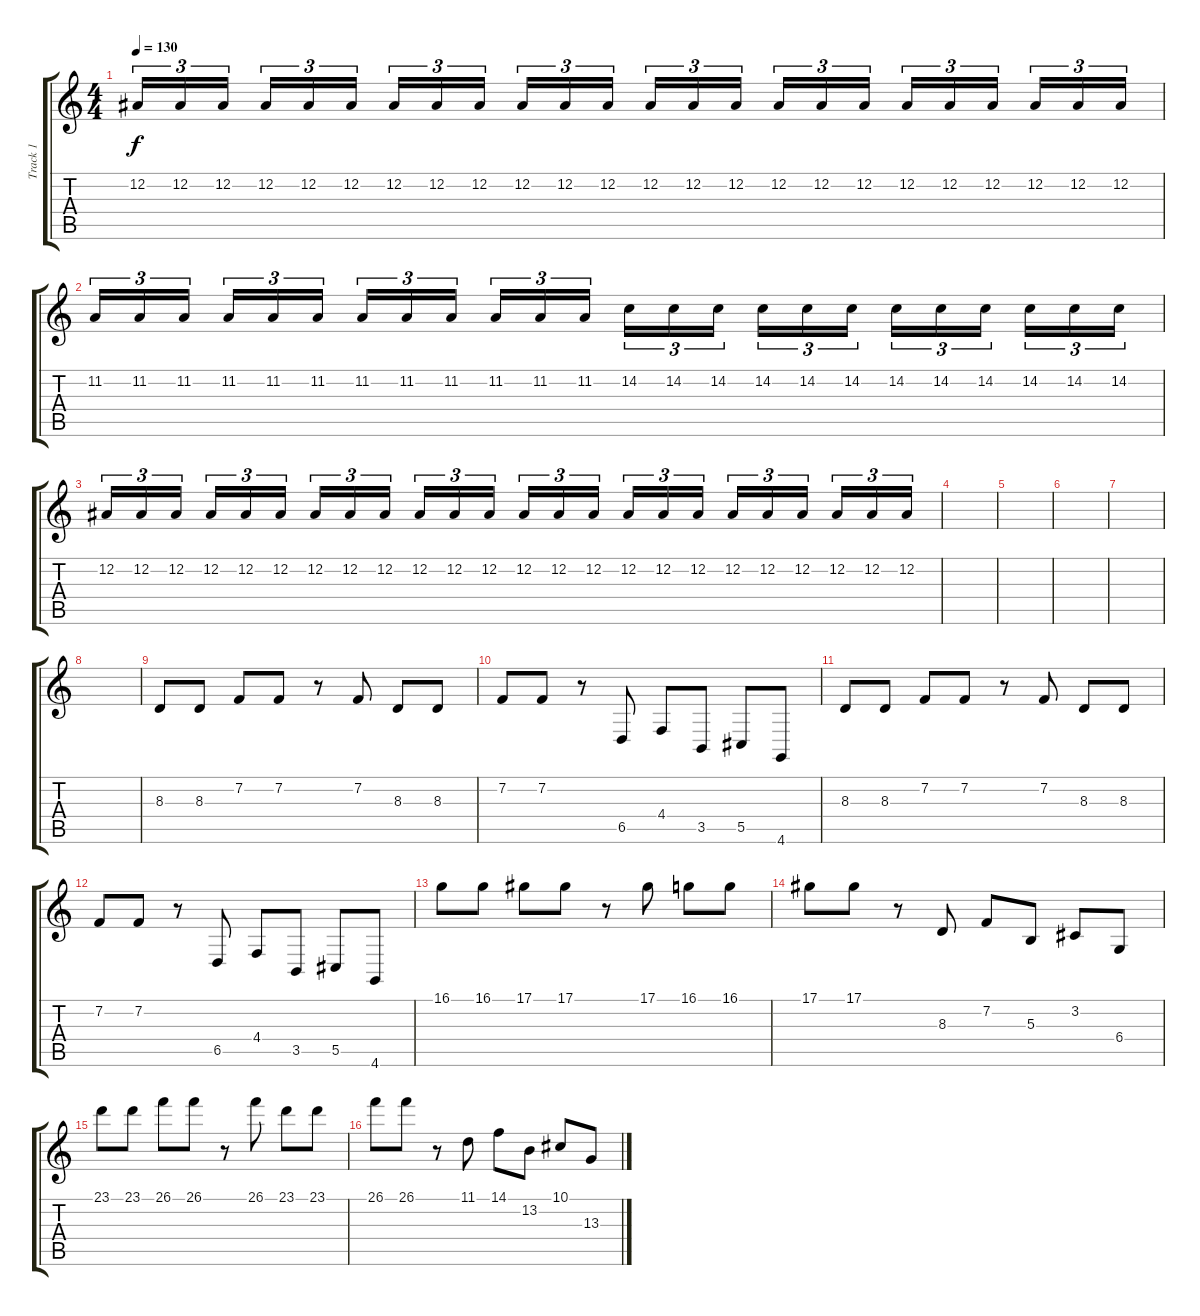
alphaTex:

\track ("Track 1" "Track 1") {instrument lead5charang}
\staff {score tabs}
\tuning (Eb4 Bb3 Gb3 Db3 Ab2 Eb2) {hide}
\ts (4 4)
\tempo 130
\clef g2
\ks c
12.2.16{tu (3 2) dy f} 12.2.16{tu (3 2)} 12.2.16{tu (3 2) beam splitsecondary} 12.2.16{tu (3 2)} 12.2.16{tu (3 2)} 12.2.16{tu (3 2)} 12.2.16{tu (3 2)} 12.2.16{tu (3 2)} 12.2.16{tu (3 2) beam splitsecondary} 12.2.16{tu (3 2)} 12.2.16{tu (3 2)} 12.2.16{tu (3 2)} 12.2.16{tu (3 2)} 12.2.16{tu (3 2)} 12.2.16{tu (3 2) beam splitsecondary} 12.2.16{tu (3 2)} 12.2.16{tu (3 2)} 12.2.16{tu (3 2)} 12.2.16{tu (3 2)} 12.2.16{tu (3 2)} 12.2.16{tu (3 2) beam splitsecondary} 12.2.16{tu (3 2)} 12.2.16{tu (3 2)} 12.2.16{tu (3 2)} |
11.2.16{tu (3 2)} 11.2.16{tu (3 2)} 11.2.16{tu (3 2) beam splitsecondary} 11.2.16{tu (3 2)} 11.2.16{tu (3 2)} 11.2.16{tu (3 2)} 11.2.16{tu (3 2)} 11.2.16{tu (3 2)} 11.2.16{tu (3 2) beam splitsecondary} 11.2.16{tu (3 2)} 11.2.16{tu (3 2)} 11.2.16{tu (3 2)} 14.2.16{tu (3 2)} 14.2.16{tu (3 2)} 14.2.16{tu (3 2) beam splitsecondary} 14.2.16{tu (3 2)} 14.2.16{tu (3 2)} 14.2.16{tu (3 2)} 14.2.16{tu (3 2)} 14.2.16{tu (3 2)} 14.2.16{tu (3 2) beam splitsecondary} 14.2.16{tu (3 2)} 14.2.16{tu (3 2)} 14.2.16{tu (3 2)} |
12.2.16{tu (3 2)} 12.2.16{tu (3 2)} 12.2.16{tu (3 2) beam splitsecondary} 12.2.16{tu (3 2)} 12.2.16{tu (3 2)} 12.2.16{tu (3 2)} 12.2.16{tu (3 2)} 12.2.16{tu (3 2)} 12.2.16{tu (3 2) beam splitsecondary} 12.2.16{tu (3 2)} 12.2.16{tu (3 2)} 12.2.16{tu (3 2)} 12.2.16{tu (3 2)} 12.2.16{tu (3 2)} 12.2.16{tu (3 2) beam splitsecondary} 12.2.16{tu (3 2)} 12.2.16{tu (3 2)} 12.2.16{tu (3 2)} 12.2.16{tu (3 2)} 12.2.16{tu (3 2)} 12.2.16{tu (3 2) beam splitsecondary} 12.2.16{tu (3 2)} 12.2.16{tu (3 2)} 12.2.16{tu (3 2)} |
|
|
|
|
|
8.3.8 8.3.8 7.2.8 7.2.8 r.8 7.2.8 8.3.8 8.3.8 |
7.2.8 7.2.8 r.8 6.5.8 4.4.8 3.5.8 5.5.8 4.6.8 |
8.3.8 8.3.8 7.2.8 7.2.8 r.8 7.2.8 8.3.8 8.3.8 |
7.2.8 7.2.8 r.8 6.5.8 4.4.8 3.5.8 5.5.8 4.6.8 |
16.1.8 16.1.8 17.1.8 17.1.8 r.8 17.1.8 16.1.8 16.1.8 |
17.1.8 17.1.8 r.8 8.3.8 7.2.8 5.3.8 3.2.8 6.4.8 |
23.1.8 23.1.8 26.1.8 26.1.8 r.8 26.1.8 23.1.8 23.1.8 |
26.1.8 26.1.8 r.8 11.1.8 14.1.8 13.2.8 10.1.8 13.3.8
